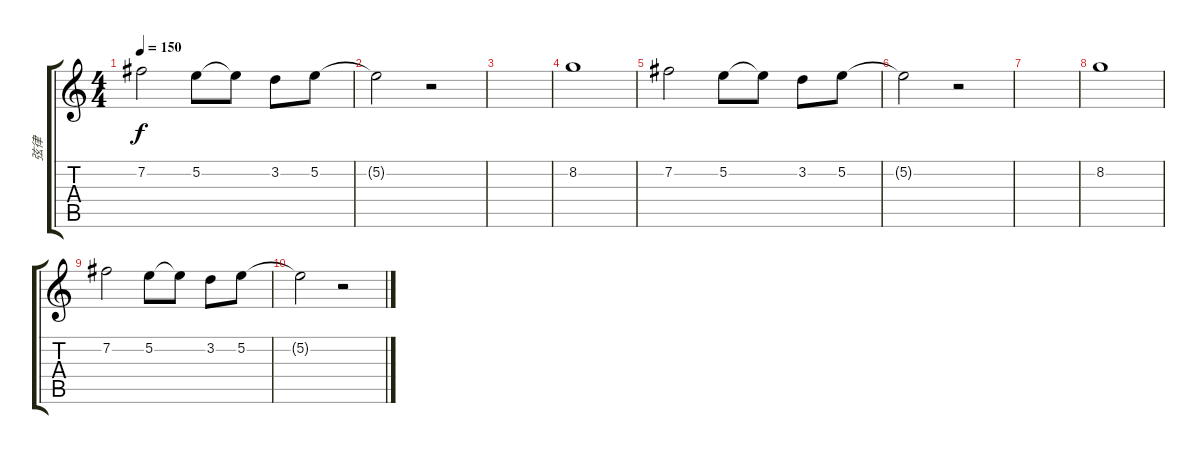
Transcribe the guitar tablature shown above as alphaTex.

\track ("弦律" "弦律") {instrument distortionguitar}
\staff {score tabs}
\tuning (E4 B3 G3 D3 A2 E2) {hide}
\ts (4 4)
\tempo 150
\clef g2
\ks c
7.2.2{dy f} 5.2.8 5.2{t}.8 3.2.8 5.2.8 |
5.2{t}.2 r.2 |
|
8.2.1 |
7.2.2 5.2.8 5.2{t}.8 3.2.8 5.2.8 |
5.2{t}.2 r.2 |
|
8.2.1 |
7.2.2 5.2.8 5.2{t}.8 3.2.8 5.2.8 |
5.2{t}.2 r.2
